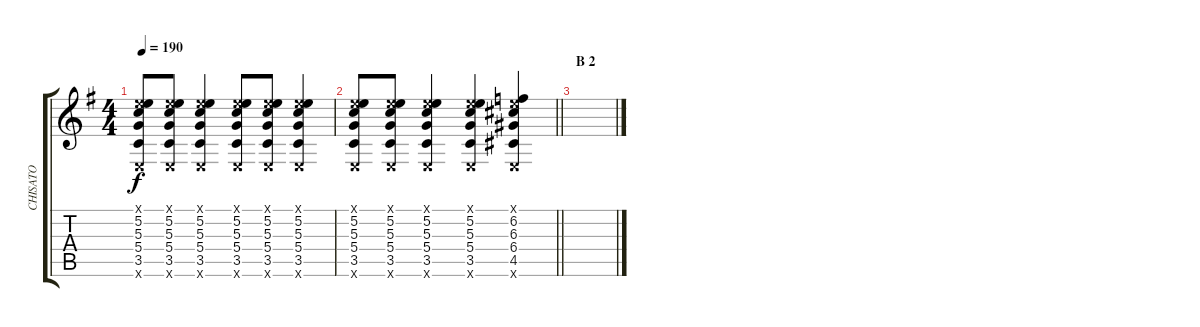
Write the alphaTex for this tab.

\track ("CHISATO" "CHISATO") {instrument distortionguitar}
\staff {score tabs}
\tuning (E4 B3 G3 D3 A2 E2) {hide}
\ts (4 4)
\tempo 190
\clef g2
\ks g
(0.1{x} 5.2 5.3 5.4 3.5 0.6{x}).8{dy f} (0.1{x} 5.2 5.3 5.4 3.5 0.6{x}).8 (0.1{x} 5.2 5.3 5.4 3.5 0.6{x}).4 (0.1{x} 5.2 5.3 5.4 3.5 0.6{x}).8 (0.1{x} 5.2 5.3 5.4 3.5 0.6{x}).8 (0.1{x} 5.2 5.3 5.4 3.5 0.6{x}).4 |
\barLineRight lightlight
(0.1{x} 5.2 5.3 5.4 3.5 0.6{x}).8 (0.1{x} 5.2 5.3 5.4 3.5 0.6{x}).8 (0.1{x} 5.2 5.3 5.4 3.5 0.6{x}).4 (0.1{x} 5.2 5.3 5.4 3.5 0.6{x}).4 (0.1{x} 6.2 6.3 6.4 4.5 0.6{x}).4 |
\section ("" "B 2")
